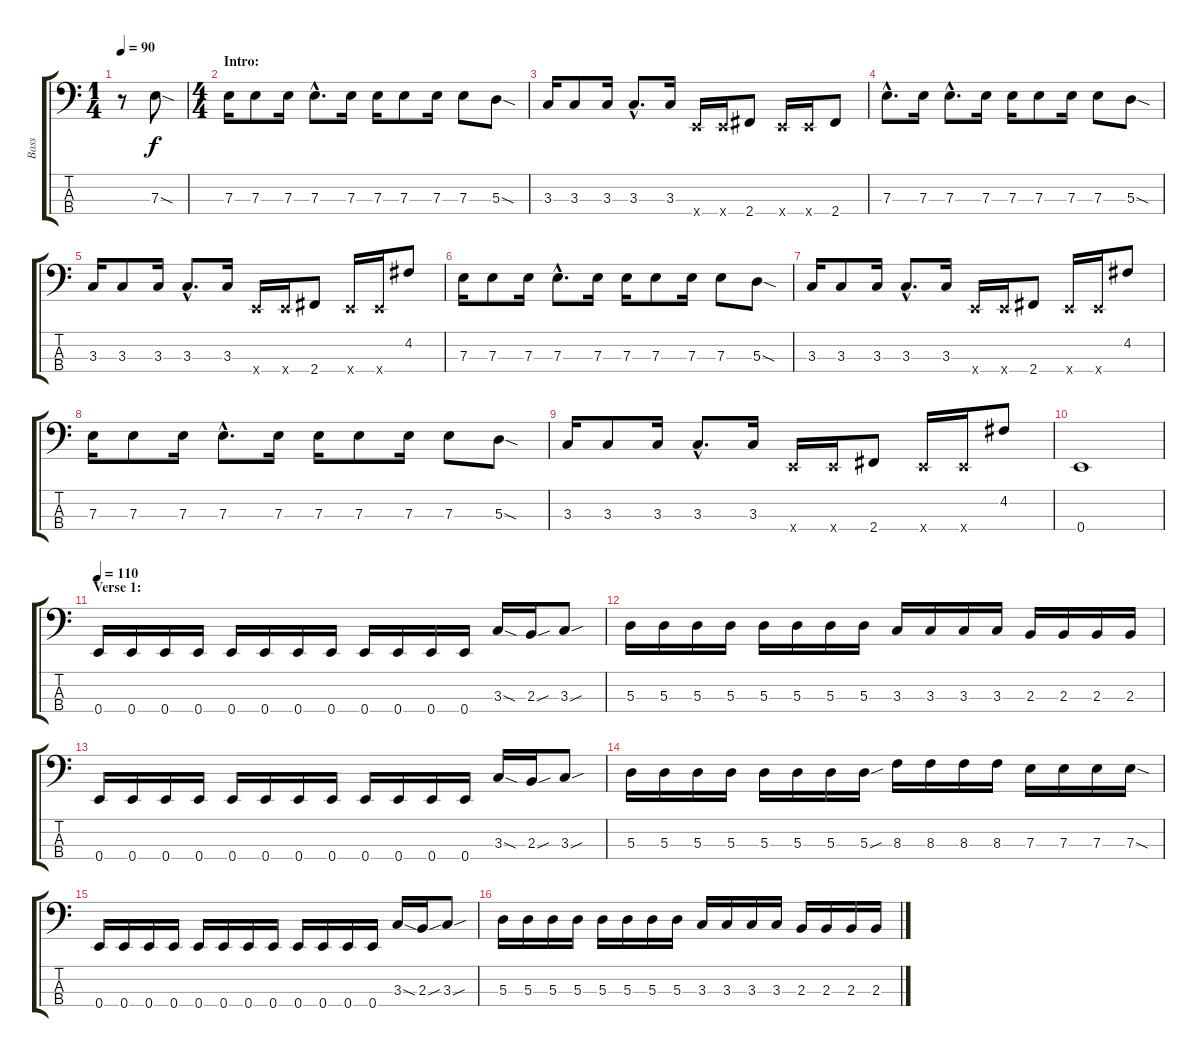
\track ("Bass" "Bass") {instrument electricbasspick}
\staff {score tabs}
\tuning (G2 D2 A1 E1) {hide}
\ts (1 4)
\tempo 90
\clef f4
\ks c
r.8{dy f instrument electricbasspick} 7.3{sod}.8 |
\ts (4 4)
\section ("" "Intro:")
7.3.16 7.3.8 7.3.16 7.3{hac}.8{d} 7.3.16 7.3.16 7.3.8 7.3.16 7.3.8 5.3{sod}.8 |
3.3.16 3.3.8 3.3.16 3.3{hac}.8{d} 3.3.16 0.4{x}.16 0.4{x}.16 2.4.8 0.4{x}.16 0.4{x}.16 2.4.8 |
7.3{hac}.8{d} 7.3.16 7.3{hac}.8{d} 7.3.16 7.3.16 7.3.8 7.3.16 7.3.8 5.3{sod}.8 |
3.3.16 3.3.8 3.3.16 3.3{hac}.8{d} 3.3.16 0.4{x}.16 0.4{x}.16 2.4.8 0.4{x}.16 0.4{x}.16 4.2.8 |
7.3.16 7.3.8 7.3.16 7.3{hac}.8{d} 7.3.16 7.3.16 7.3.8 7.3.16 7.3.8 5.3{sod}.8 |
3.3.16 3.3.8 3.3.16 3.3{hac}.8{d} 3.3.16 0.4{x}.16 0.4{x}.16 2.4.8 0.4{x}.16 0.4{x}.16 4.2.8 |
7.3.16 7.3.8 7.3.16 7.3{hac}.8{d} 7.3.16 7.3.16 7.3.8 7.3.16 7.3.8 5.3{sod}.8 |
3.3.16 3.3.8 3.3.16 3.3{hac}.8{d} 3.3.16 0.4{x}.16 0.4{x}.16 2.4.8 0.4{x}.16 0.4{x}.16 4.2.8 |
0.4.1 |
\section ("" "Verse 1:")
\tempo 110
0.4.16 0.4.16 0.4.16 0.4.16 0.4.16 0.4.16 0.4.16 0.4.16 0.4.16 0.4.16 0.4.16 0.4.16 3.3{sod}.16 2.3{sou}.16 3.3{sou}.8 |
5.3.16 5.3.16 5.3.16 5.3.16 5.3.16 5.3.16 5.3.16 5.3.16 3.3.16 3.3.16 3.3.16 3.3.16 2.3.16 2.3.16 2.3.16 2.3.16 |
0.4.16 0.4.16 0.4.16 0.4.16 0.4.16 0.4.16 0.4.16 0.4.16 0.4.16 0.4.16 0.4.16 0.4.16 3.3{sod}.16 2.3{sou}.16 3.3{sou}.8 |
5.3.16 5.3.16 5.3.16 5.3.16 5.3.16 5.3.16 5.3.16 5.3{sou}.16 8.3.16 8.3.16 8.3.16 8.3.16 7.3.16 7.3.16 7.3.16 7.3{sod}.16 |
0.4.16 0.4.16 0.4.16 0.4.16 0.4.16 0.4.16 0.4.16 0.4.16 0.4.16 0.4.16 0.4.16 0.4.16 3.3{sod}.16 2.3{sou}.16 3.3{sou}.8 |
5.3.16 5.3.16 5.3.16 5.3.16 5.3.16 5.3.16 5.3.16 5.3.16 3.3.16 3.3.16 3.3.16 3.3.16 2.3.16 2.3.16 2.3.16 2.3.16
